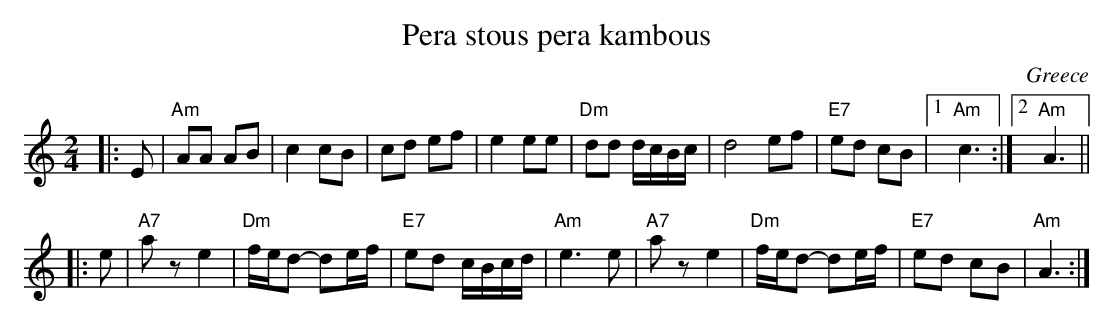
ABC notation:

X:1
T: Pera stous pera kambous
O: Greece
M: 2/4
L: 1/8
K: Am
|: E \
| "Am"AA AB | c2 cB | cd ef | e2 ee | "Dm"dd d/c/B/c/ | d4 ef | "E7"ed cB |1 "Am"c3 :|2 "Am"A3 ||
|: e- \
| "A7"az e2 | "Dm"f/e/d- de/f/ | "E7"ed  c/B/c/d/ | "Am"e3e- \
| "A7"az e2 | "Dm"f/e/d- de/f/ | "E7"ed  cB | "Am"A3 :|
